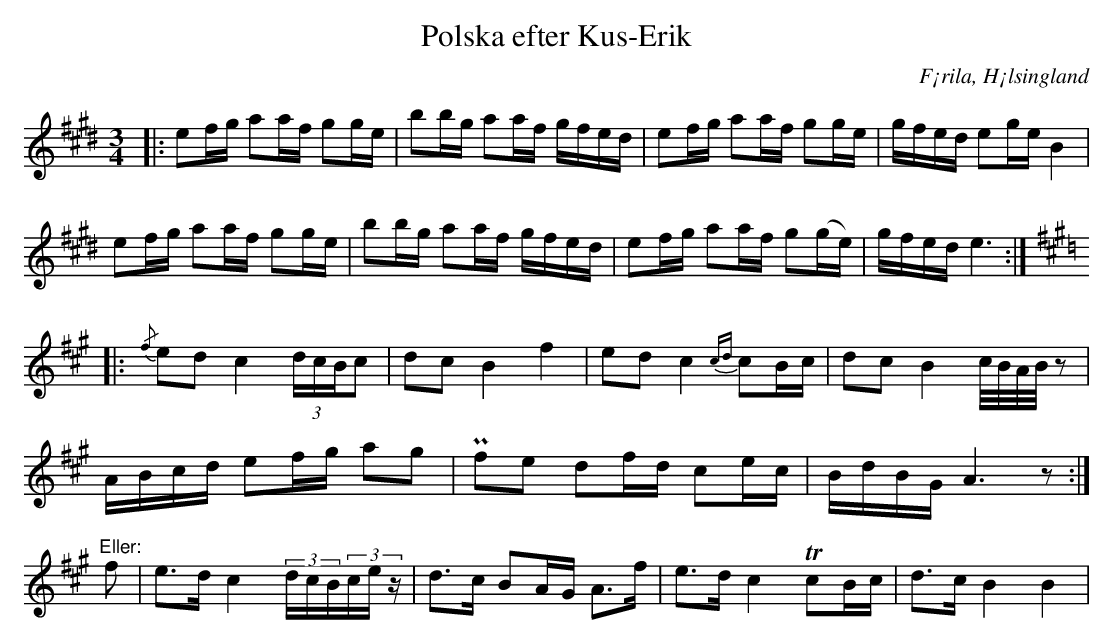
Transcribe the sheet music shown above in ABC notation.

X:1
T: Polska efter Kus-Erik
O: F¡rila, H¡lsingland
M: 3/4
L: 1/16
K: E
|: e2fg a2af g2ge | b2bg a2af gfed | e2fg a2af g2ge | gfed e2ge B4 |
   e2fg a2af g2ge | b2bg a2af gfed | e2fg a2af g2(ge) | gfed e6 :|
K: A
             |: {/f}e2d2 c4   (3dcBc2    | d2c2  B4   f4    | e2d2  c4 {cd}c2Bc  | d2c2  B4 c/B/A/B/z2 |
                ABcd     e2fg a2g2        | Pf2e2 d2fd c2ec  | BdBG  A6 z2    :|
"^Eller:" f2 |  e2>d2    c4   (3dcB(3cez | d2>c2 B2AG A2>f2 | e2>d2 c4 Tc2Bc  | d2>c2 B4 B4       |
